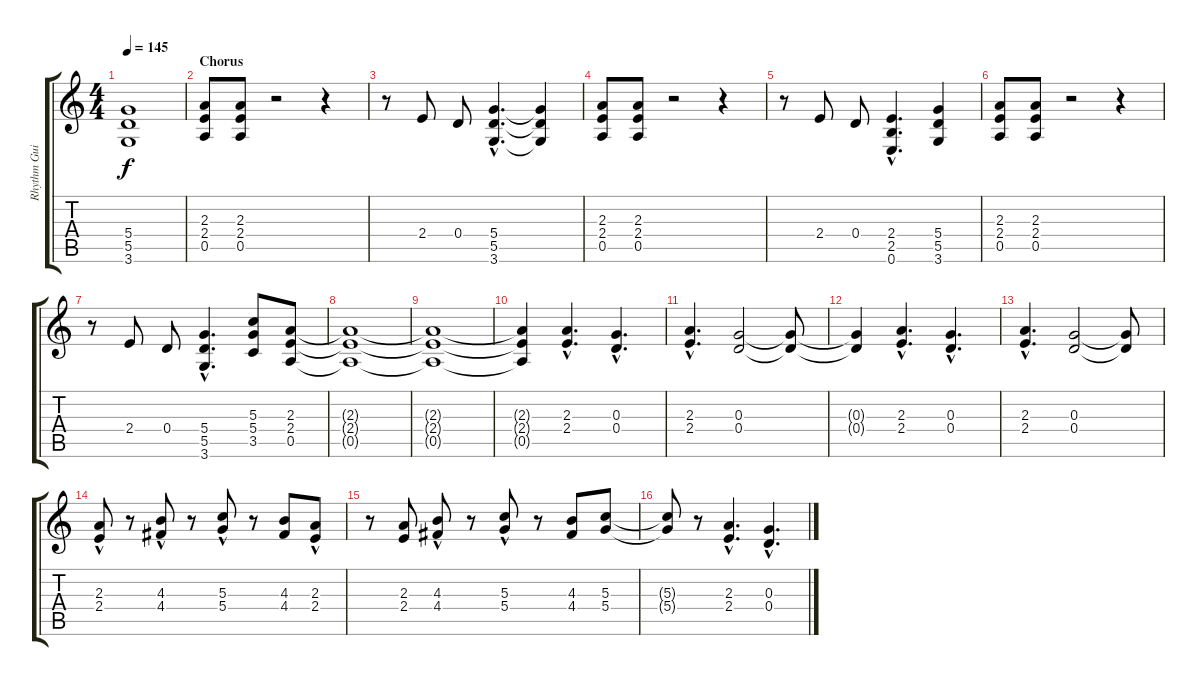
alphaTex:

\track ("Rhythm Guitar 1" "Rhythm Gui") {instrument distortionguitar}
\staff {score tabs}
\tuning (E4 B3 G3 D3 A2 E2) {hide}
\ts (4 4)
\tempo 145
\clef g2
\ks c
(5.4 5.5 3.6).1{dy f} |
\section ("" "Chorus")
(2.3 2.4 0.5).8 (2.3 2.4 0.5).8 r.2 r.4 |
r.8 2.4.8 0.4.8 (5.4{hac} 5.5{hac} 3.6{hac}).4{d} (5.4{t} 5.5{t} 3.6{t}).4 |
(2.3 2.4 0.5).8 (2.3 2.4 0.5).8 r.2 r.4 |
r.8 2.4.8 0.4.8 (2.4{hac} 2.5{hac} 0.6{hac}).4{d} (5.4 5.5 3.6).4 |
(2.3 2.4 0.5).8 (2.3 2.4 0.5).8 r.2 r.4 |
r.8 2.4.8 0.4.8 (5.4{hac} 5.5{hac} 3.6{hac}).4{d} (5.3 5.4 3.5).8 (2.3 2.4 0.5).8 |
(2.3{t} 2.4{t} 0.5{t}).1 |
(2.3{t} 2.4{t} 0.5{t}).1 |
(2.3{t} 2.4{t} 0.5{t}).4 (2.3{hac} 2.4{hac}).4{d} (0.3{hac} 0.4{hac}).4{d} |
(2.3{hac} 2.4{hac}).4{d} (0.3 0.4).2 (0.3{t} 0.4{t}).8 |
(0.3{t} 0.4{t}).4 (2.3{hac} 2.4{hac}).4{d} (0.3{hac} 0.4{hac}).4{d} |
(2.3{hac} 2.4{hac}).4{d} (0.3 0.4).2 (0.3{t} 0.4{t}).8 |
(2.3{hac} 2.4).8 r.8 (4.3 4.4{hac}).8 r.8 (5.3{hac} 5.4).8 r.8 (4.3 4.4).8 (2.3{hac} 2.4).8 |
r.8 (2.3 2.4).8 (4.3 4.4{hac}).8 r.8 (5.3{hac} 5.4).8 r.8 (4.3 4.4).8 (5.3 5.4).8 |
(5.3{t} 5.4{t}).8 r.8 (2.3{hac} 2.4{hac}).4{d} (0.3{hac} 0.4{hac}).4{d}
